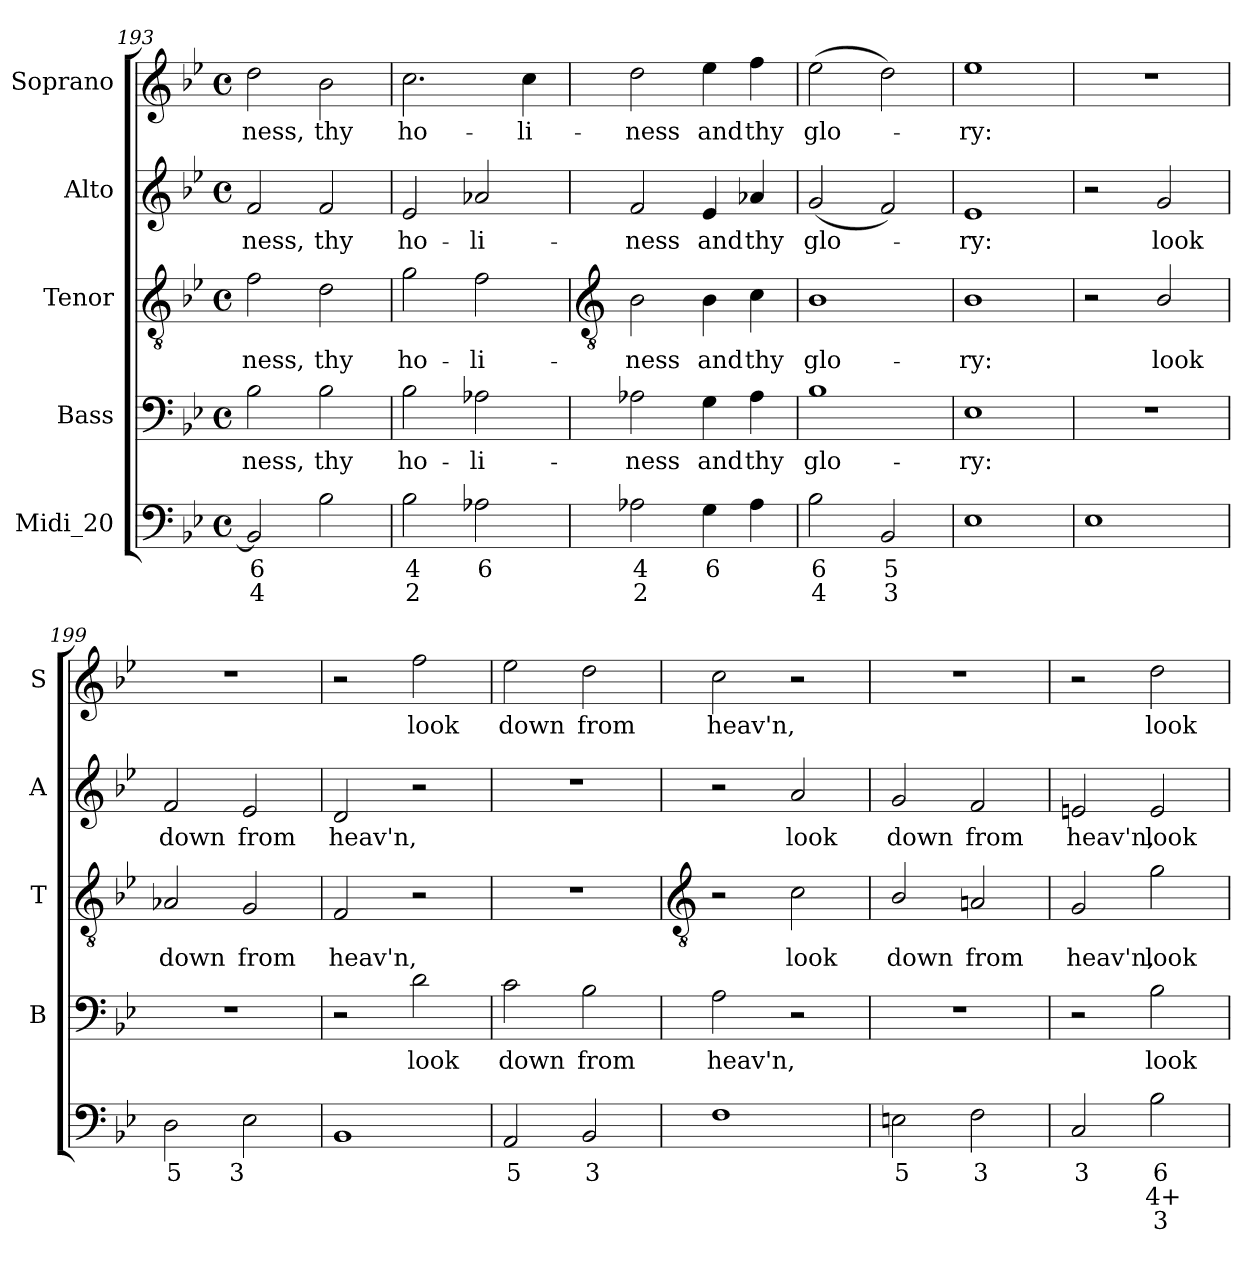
**kern	**text	**text	**text	**kern	**text	**kern	**text	**kern	**text	**kern	**text
*part5	*part5	*part5	*part5	*part4	*part4	*part3	*part3	*part2	*part2	*part1	*part1
*staff5	*staff5	*staff5	*staff5	*staff4	*staff4	*staff3	*staff3	*staff2	*staff2	*staff1	*staff1
*I"Midi_20	*	*	*	*I"Bass	*	*I"Tenor	*	*I"Alto	*	*I"Soprano	*
*	*	*	*	*I'B	*	*I'T	*	*I'A	*	*I'S	*
*clefF4	*	*	*	*clefF4	*	*clefGv2	*	*clefG2	*	*clefG2	*
*k[b-e-]	*	*	*	*k[b-e-]	*	*k[b-e-]	*	*k[b-e-]	*	*k[b-e-]	*
*B-:	*	*	*	*B-:	*	*B-:	*	*B-:	*	*B-:	*
*M4/4	*	*	*	*M4/4	*	*M4/4	*	*M4/4	*	*M4/4	*
*met(c)	*	*	*	*met(c)	*	*met(c)	*	*met(c)	*	*met(c)	*
=193	=193	=193	=193	=193	=193	=193	=193	=193	=193	=193	=193
!	!LO:LY:b	!LO:LY:b	!	!	!LO:LY:b	!	!LO:LY:b	!	!LO:LY:b	!	!LO:LY:b
2BB-]	6	4	.	2B-	-ness,	2f	-ness,	2f	-ness,	2dd	-ness,
!	!	!	!	!	!LO:LY:b	!	!LO:LY:b	!	!LO:LY:b	!	!LO:LY:b
2B-	.	.	.	2B-	thy	2d	thy	2f	thy	2b-	thy
=194	=194	=194	=194	=194	=194	=194	=194	=194	=194	=194	=194
!	!LO:LY:b	!LO:LY:b	!	!	!LO:LY:b	!	!LO:LY:b	!	!LO:LY:b	!	!LO:LY:b
2B-	4	2	.	2B-	ho-	2g	ho-	2e-	ho-	2.cc	ho-
!	!LO:LY:b	!	!	!	!LO:LY:b	!	!LO:LY:b	!	!LO:LY:b	!	!
2A-X	6	.	.	2A-X	-li-	2f	-li-	2a-X	-li-	.	.
!	!	!	!	!	!	!	!	!	!	!	!LO:LY:b
.	.	.	.	.	.	.	.	.	.	4cc	-li-
!!LO:LB:g=z
=195	=195	=195	=195	=195	=195	=195	=195	=195	=195	=195	=195
*	*	*	*	*	*	*clefGv2	*	*	*	*	*
!	!LO:LY:b	!LO:LY:b	!	!	!LO:LY:b	!	!LO:LY:b	!	!LO:LY:b	!	!LO:LY:b
2A-X	4	2	.	2A-X	-ness	2B-	-ness	2f	-ness	2dd	-ness
!	!LO:LY:b	!	!	!	!LO:LY:b	!	!LO:LY:b	!	!LO:LY:b	!	!LO:LY:b
4G	6	.	.	4G	and	4B-	and	4e-	and	4ee-	and
!	!	!	!	!	!LO:LY:b	!	!LO:LY:b	!	!LO:LY:b	!	!LO:LY:b
4A-	.	.	.	4A-	thy	4c	thy	4a-X	thy	4ff	thy
=196	=196	=196	=196	=196	=196	=196	=196	=196	=196	=196	=196
!	!LO:LY:b	!LO:LY:b	!	!	!LO:LY:b	!	!LO:LY:b	!	!LO:LY:b	!	!LO:LY:b
2B-	6	4	.	1B-	glo-	1B-	glo-	(<2g	glo-	(>2ee-	glo-
!	!LO:LY:b	!LO:LY:b	!	!	!	!	!	!	!	!	!
2BB-	5	3	.	.	.	.	.	2f)	.	2dd)	.
=197	=197	=197	=197	=197	=197	=197	=197	=197	=197	=197	=197
!	!	!	!	!	!LO:LY:b	!	!LO:LY:b	!	!LO:LY:b	!	!LO:LY:b
1E-	.	.	.	1E-	-ry:	1B-	-ry:	1e-	ry:	1ee-	ry:
=198	=198	=198	=198	=198	=198	=198	=198	=198	=198	=198	=198
1E-	.	.	.	1r	.	2r	.	2r	.	1r	.
!	!	!	!	!	!	!	!LO:LY:b	!	!LO:LY:b	!	!
.	.	.	.	.	.	2B-/	look	2g	look	.	.
=199	=199	=199	=199	=199	=199	=199	=199	=199	=199	=199	=199
!	!LO:LY:b	!	!	!	!	!	!LO:LY:b	!	!LO:LY:b	!	!
2D	5	.	.	1r	.	2A-X	down	2f	down	1r	.
!	!LO:LY:b	!	!	!	!	!	!LO:LY:b	!	!LO:LY:b	!	!
2E-	3	.	.	.	.	2G	from	2e-	from	.	.
=200	=200	=200	=200	=200	=200	=200	=200	=200	=200	=200	=200
!	!	!	!	!	!	!	!LO:LY:b	!	!LO:LY:b	!	!
1BB-	.	.	.	2r	.	2F	heav'n,	2d	heav'n,	2r	.
!	!	!	!	!	!LO:LY:b	!	!	!	!	!	!LO:LY:b
.	.	.	.	2d	look	2r	.	2r	.	2ff	look
=201	=201	=201	=201	=201	=201	=201	=201	=201	=201	=201	=201
!	!LO:LY:b	!	!	!	!LO:LY:b	!	!	!	!	!	!LO:LY:b
2AA	5	.	.	2c	down	1r	.	1r	.	2ee-	down
!	!LO:LY:b	!	!	!	!LO:LY:b	!	!	!	!	!	!LO:LY:b
2BB-	3	.	.	2B-	from	.	.	.	.	2dd	from
!!LO:LB:g=z
=202	=202	=202	=202	=202	=202	=202	=202	=202	=202	=202	=202
*	*	*	*	*	*	*clefGv2	*	*	*	*	*
!	!	!	!	!	!LO:LY:b	!	!	!	!	!	!LO:LY:b
1F	.	.	.	2A	heav'n,	2r	.	2r	.	2cc	heav'n,
!	!	!	!	!	!	!	!LO:LY:b	!	!LO:LY:b	!	!
.	.	.	.	2r	.	2c	look	2a	look	2r	.
=203	=203	=203	=203	=203	=203	=203	=203	=203	=203	=203	=203
!	!LO:LY:b	!	!	!	!	!	!LO:LY:b	!	!LO:LY:b	!	!
2En	5	.	.	1r	.	2B-/	down	2g	down	1r	.
!	!LO:LY:b	!	!	!	!	!	!LO:LY:b	!	!LO:LY:b	!	!
2F	3	.	.	.	.	2An	from	2f	from	.	.
=204	=204	=204	=204	=204	=204	=204	=204	=204	=204	=204	=204
!	!LO:LY:b	!	!	!	!	!	!LO:LY:b	!	!LO:LY:b	!	!
2C	3	.	.	2r	.	2G	heav'n,	2en	heav'n,	2r	.
!	!LO:LY:b	!LO:LY:b	!LO:LY:b	!	!LO:LY:b	!	!LO:LY:b	!	!LO:LY:b	!	!LO:LY:b
2B-	6	4+	3	2B-	look	2g	look	2e	look	2dd	look
=	=	=	=	=	=	=	=	=	=	=	=
*-	*-	*-	*-	*-	*-	*-	*-	*-	*-	*-	*-
